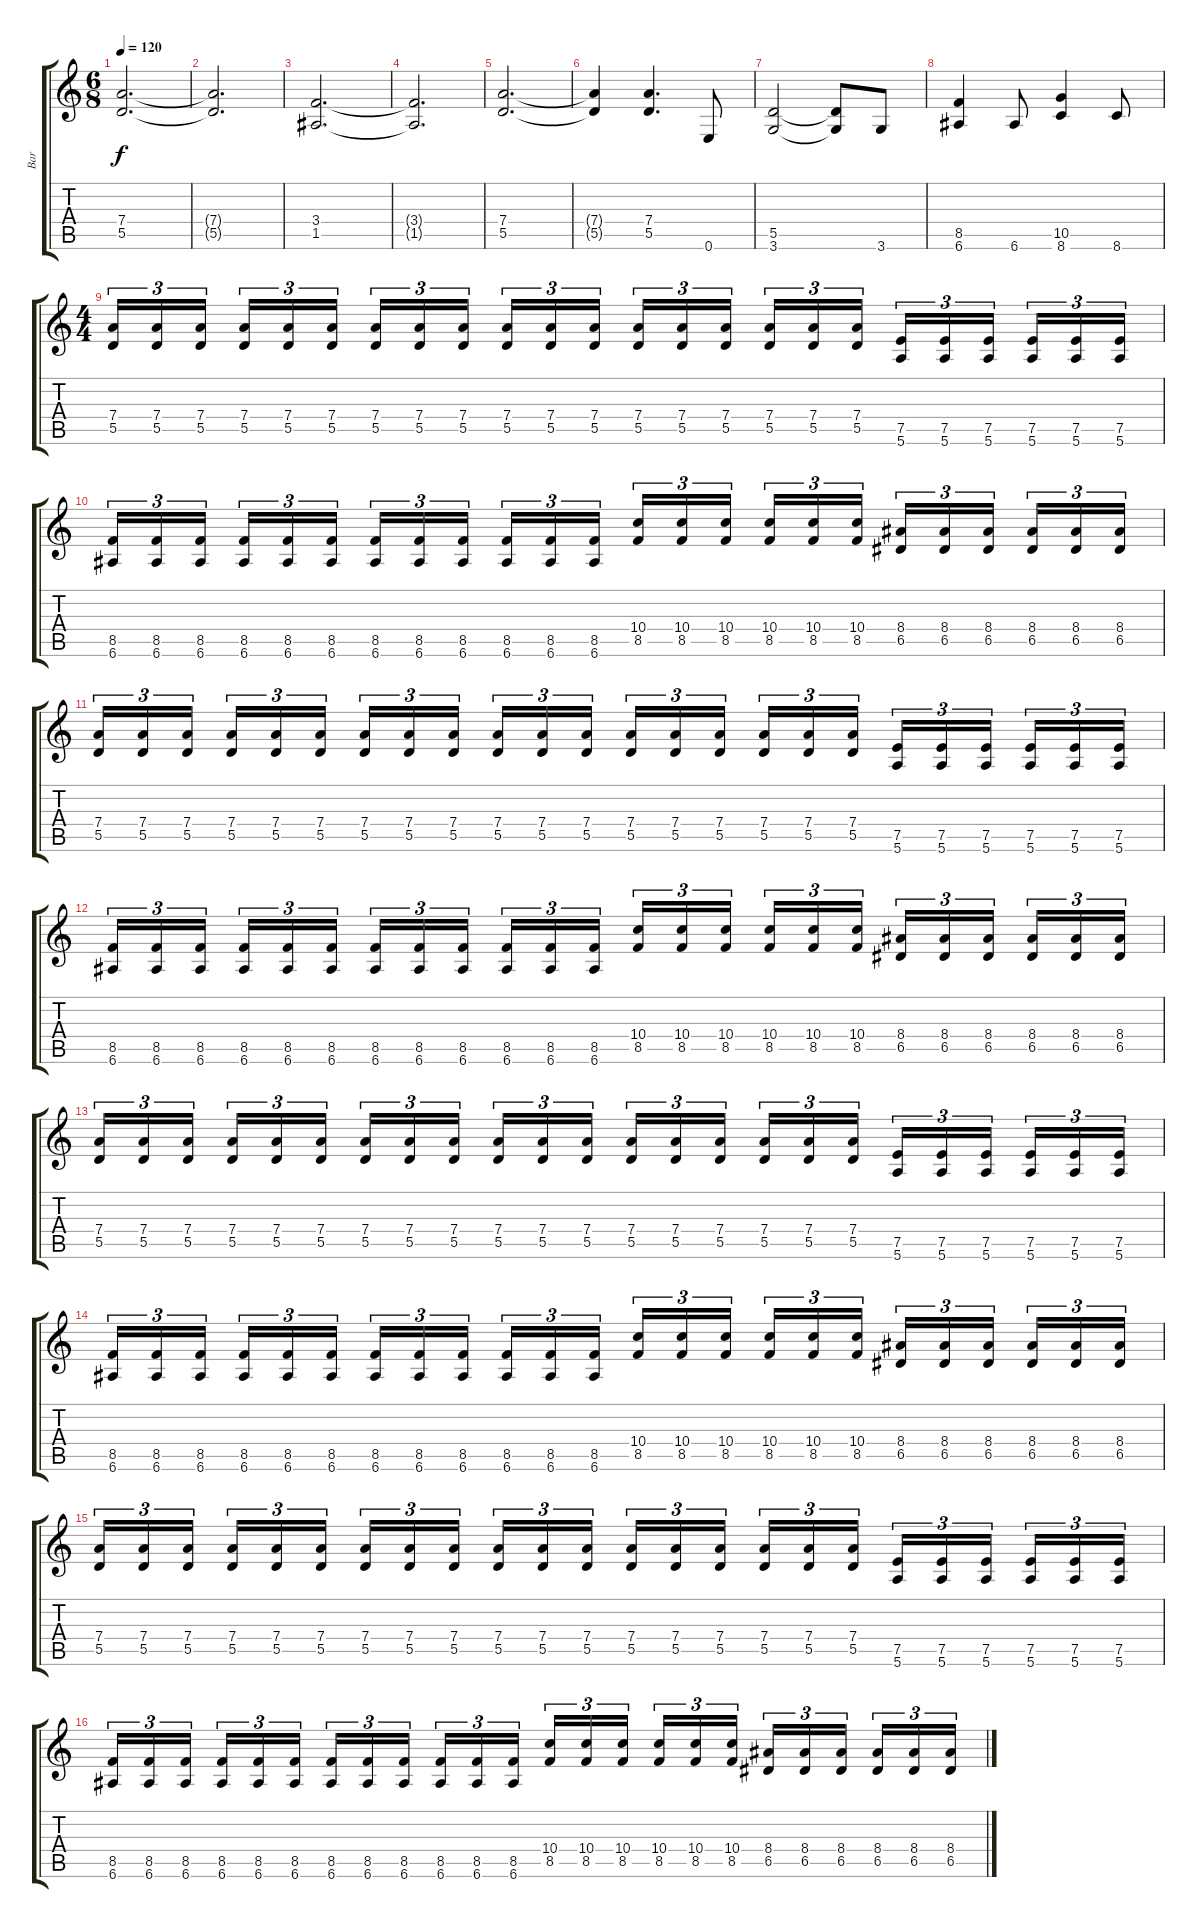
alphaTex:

\track ("Bar" "Bar") {instrument distortionguitar}
\staff {score tabs}
\tuning (E4 B3 G3 D3 A2 E2) {hide}
\ts (6 8)
\tempo 120
\clef g2
\ks c
(7.4 5.5).2{d dy f} |
(7.4{t} 5.5{t}).2{d} |
(3.4 1.5).2{d} |
(3.4{t} 1.5{t}).2{d} |
(7.4 5.5).2{d} |
(7.4{t} 5.5{t}).4 (7.4 5.5).4{d} 0.6.8 |
(5.5 3.6).2 (5.5{t} 3.6{t}).8 3.6.8 |
(8.5 6.6).4 6.6.8 (10.5 8.6).4 8.6.8 |
\ts (4 4)
(7.4 5.5).16{tu (3 2)} (7.4 5.5).16{tu (3 2)} (7.4 5.5).16{tu (3 2) beam splitsecondary} (7.4 5.5).16{tu (3 2)} (7.4 5.5).16{tu (3 2)} (7.4 5.5).16{tu (3 2)} (7.4 5.5).16{tu (3 2)} (7.4 5.5).16{tu (3 2)} (7.4 5.5).16{tu (3 2) beam splitsecondary} (7.4 5.5).16{tu (3 2)} (7.4 5.5).16{tu (3 2)} (7.4 5.5).16{tu (3 2)} (7.4 5.5).16{tu (3 2)} (7.4 5.5).16{tu (3 2)} (7.4 5.5).16{tu (3 2) beam splitsecondary} (7.4 5.5).16{tu (3 2)} (7.4 5.5).16{tu (3 2)} (7.4 5.5).16{tu (3 2)} (7.5 5.6).16{tu (3 2)} (7.5 5.6).16{tu (3 2)} (7.5 5.6).16{tu (3 2) beam splitsecondary} (7.5 5.6).16{tu (3 2)} (7.5 5.6).16{tu (3 2)} (7.5 5.6).16{tu (3 2)} |
(8.5 6.6).16{tu (3 2)} (8.5 6.6).16{tu (3 2)} (8.5 6.6).16{tu (3 2) beam splitsecondary} (8.5 6.6).16{tu (3 2)} (8.5 6.6).16{tu (3 2)} (8.5 6.6).16{tu (3 2)} (8.5 6.6).16{tu (3 2)} (8.5 6.6).16{tu (3 2)} (8.5 6.6).16{tu (3 2) beam splitsecondary} (8.5 6.6).16{tu (3 2)} (8.5 6.6).16{tu (3 2)} (8.5 6.6).16{tu (3 2)} (10.4 8.5).16{tu (3 2)} (10.4 8.5).16{tu (3 2)} (10.4 8.5).16{tu (3 2) beam splitsecondary} (10.4 8.5).16{tu (3 2)} (10.4 8.5).16{tu (3 2)} (10.4 8.5).16{tu (3 2)} (8.4 6.5).16{tu (3 2)} (8.4 6.5).16{tu (3 2)} (8.4 6.5).16{tu (3 2) beam splitsecondary} (8.4 6.5).16{tu (3 2)} (8.4 6.5).16{tu (3 2)} (8.4 6.5).16{tu (3 2)} |
(7.4 5.5).16{tu (3 2)} (7.4 5.5).16{tu (3 2)} (7.4 5.5).16{tu (3 2) beam splitsecondary} (7.4 5.5).16{tu (3 2)} (7.4 5.5).16{tu (3 2)} (7.4 5.5).16{tu (3 2)} (7.4 5.5).16{tu (3 2)} (7.4 5.5).16{tu (3 2)} (7.4 5.5).16{tu (3 2) beam splitsecondary} (7.4 5.5).16{tu (3 2)} (7.4 5.5).16{tu (3 2)} (7.4 5.5).16{tu (3 2)} (7.4 5.5).16{tu (3 2)} (7.4 5.5).16{tu (3 2)} (7.4 5.5).16{tu (3 2) beam splitsecondary} (7.4 5.5).16{tu (3 2)} (7.4 5.5).16{tu (3 2)} (7.4 5.5).16{tu (3 2)} (7.5 5.6).16{tu (3 2)} (7.5 5.6).16{tu (3 2)} (7.5 5.6).16{tu (3 2) beam splitsecondary} (7.5 5.6).16{tu (3 2)} (7.5 5.6).16{tu (3 2)} (7.5 5.6).16{tu (3 2)} |
(8.5 6.6).16{tu (3 2)} (8.5 6.6).16{tu (3 2)} (8.5 6.6).16{tu (3 2) beam splitsecondary} (8.5 6.6).16{tu (3 2)} (8.5 6.6).16{tu (3 2)} (8.5 6.6).16{tu (3 2)} (8.5 6.6).16{tu (3 2)} (8.5 6.6).16{tu (3 2)} (8.5 6.6).16{tu (3 2) beam splitsecondary} (8.5 6.6).16{tu (3 2)} (8.5 6.6).16{tu (3 2)} (8.5 6.6).16{tu (3 2)} (10.4 8.5).16{tu (3 2)} (10.4 8.5).16{tu (3 2)} (10.4 8.5).16{tu (3 2) beam splitsecondary} (10.4 8.5).16{tu (3 2)} (10.4 8.5).16{tu (3 2)} (10.4 8.5).16{tu (3 2)} (8.4 6.5).16{tu (3 2)} (8.4 6.5).16{tu (3 2)} (8.4 6.5).16{tu (3 2) beam splitsecondary} (8.4 6.5).16{tu (3 2)} (8.4 6.5).16{tu (3 2)} (8.4 6.5).16{tu (3 2)} |
(7.4 5.5).16{tu (3 2)} (7.4 5.5).16{tu (3 2)} (7.4 5.5).16{tu (3 2) beam splitsecondary} (7.4 5.5).16{tu (3 2)} (7.4 5.5).16{tu (3 2)} (7.4 5.5).16{tu (3 2)} (7.4 5.5).16{tu (3 2)} (7.4 5.5).16{tu (3 2)} (7.4 5.5).16{tu (3 2) beam splitsecondary} (7.4 5.5).16{tu (3 2)} (7.4 5.5).16{tu (3 2)} (7.4 5.5).16{tu (3 2)} (7.4 5.5).16{tu (3 2)} (7.4 5.5).16{tu (3 2)} (7.4 5.5).16{tu (3 2) beam splitsecondary} (7.4 5.5).16{tu (3 2)} (7.4 5.5).16{tu (3 2)} (7.4 5.5).16{tu (3 2)} (7.5 5.6).16{tu (3 2)} (7.5 5.6).16{tu (3 2)} (7.5 5.6).16{tu (3 2) beam splitsecondary} (7.5 5.6).16{tu (3 2)} (7.5 5.6).16{tu (3 2)} (7.5 5.6).16{tu (3 2)} |
(8.5 6.6).16{tu (3 2)} (8.5 6.6).16{tu (3 2)} (8.5 6.6).16{tu (3 2) beam splitsecondary} (8.5 6.6).16{tu (3 2)} (8.5 6.6).16{tu (3 2)} (8.5 6.6).16{tu (3 2)} (8.5 6.6).16{tu (3 2)} (8.5 6.6).16{tu (3 2)} (8.5 6.6).16{tu (3 2) beam splitsecondary} (8.5 6.6).16{tu (3 2)} (8.5 6.6).16{tu (3 2)} (8.5 6.6).16{tu (3 2)} (10.4 8.5).16{tu (3 2)} (10.4 8.5).16{tu (3 2)} (10.4 8.5).16{tu (3 2) beam splitsecondary} (10.4 8.5).16{tu (3 2)} (10.4 8.5).16{tu (3 2)} (10.4 8.5).16{tu (3 2)} (8.4 6.5).16{tu (3 2)} (8.4 6.5).16{tu (3 2)} (8.4 6.5).16{tu (3 2) beam splitsecondary} (8.4 6.5).16{tu (3 2)} (8.4 6.5).16{tu (3 2)} (8.4 6.5).16{tu (3 2)} |
(7.4 5.5).16{tu (3 2)} (7.4 5.5).16{tu (3 2)} (7.4 5.5).16{tu (3 2) beam splitsecondary} (7.4 5.5).16{tu (3 2)} (7.4 5.5).16{tu (3 2)} (7.4 5.5).16{tu (3 2)} (7.4 5.5).16{tu (3 2)} (7.4 5.5).16{tu (3 2)} (7.4 5.5).16{tu (3 2) beam splitsecondary} (7.4 5.5).16{tu (3 2)} (7.4 5.5).16{tu (3 2)} (7.4 5.5).16{tu (3 2)} (7.4 5.5).16{tu (3 2)} (7.4 5.5).16{tu (3 2)} (7.4 5.5).16{tu (3 2) beam splitsecondary} (7.4 5.5).16{tu (3 2)} (7.4 5.5).16{tu (3 2)} (7.4 5.5).16{tu (3 2)} (7.5 5.6).16{tu (3 2)} (7.5 5.6).16{tu (3 2)} (7.5 5.6).16{tu (3 2) beam splitsecondary} (7.5 5.6).16{tu (3 2)} (7.5 5.6).16{tu (3 2)} (7.5 5.6).16{tu (3 2)} |
(8.5 6.6).16{tu (3 2)} (8.5 6.6).16{tu (3 2)} (8.5 6.6).16{tu (3 2) beam splitsecondary} (8.5 6.6).16{tu (3 2)} (8.5 6.6).16{tu (3 2)} (8.5 6.6).16{tu (3 2)} (8.5 6.6).16{tu (3 2)} (8.5 6.6).16{tu (3 2)} (8.5 6.6).16{tu (3 2) beam splitsecondary} (8.5 6.6).16{tu (3 2)} (8.5 6.6).16{tu (3 2)} (8.5 6.6).16{tu (3 2)} (10.4 8.5).16{tu (3 2)} (10.4 8.5).16{tu (3 2)} (10.4 8.5).16{tu (3 2) beam splitsecondary} (10.4 8.5).16{tu (3 2)} (10.4 8.5).16{tu (3 2)} (10.4 8.5).16{tu (3 2)} (8.4 6.5).16{tu (3 2)} (8.4 6.5).16{tu (3 2)} (8.4 6.5).16{tu (3 2) beam splitsecondary} (8.4 6.5).16{tu (3 2)} (8.4 6.5).16{tu (3 2)} (8.4 6.5).16{tu (3 2)}
